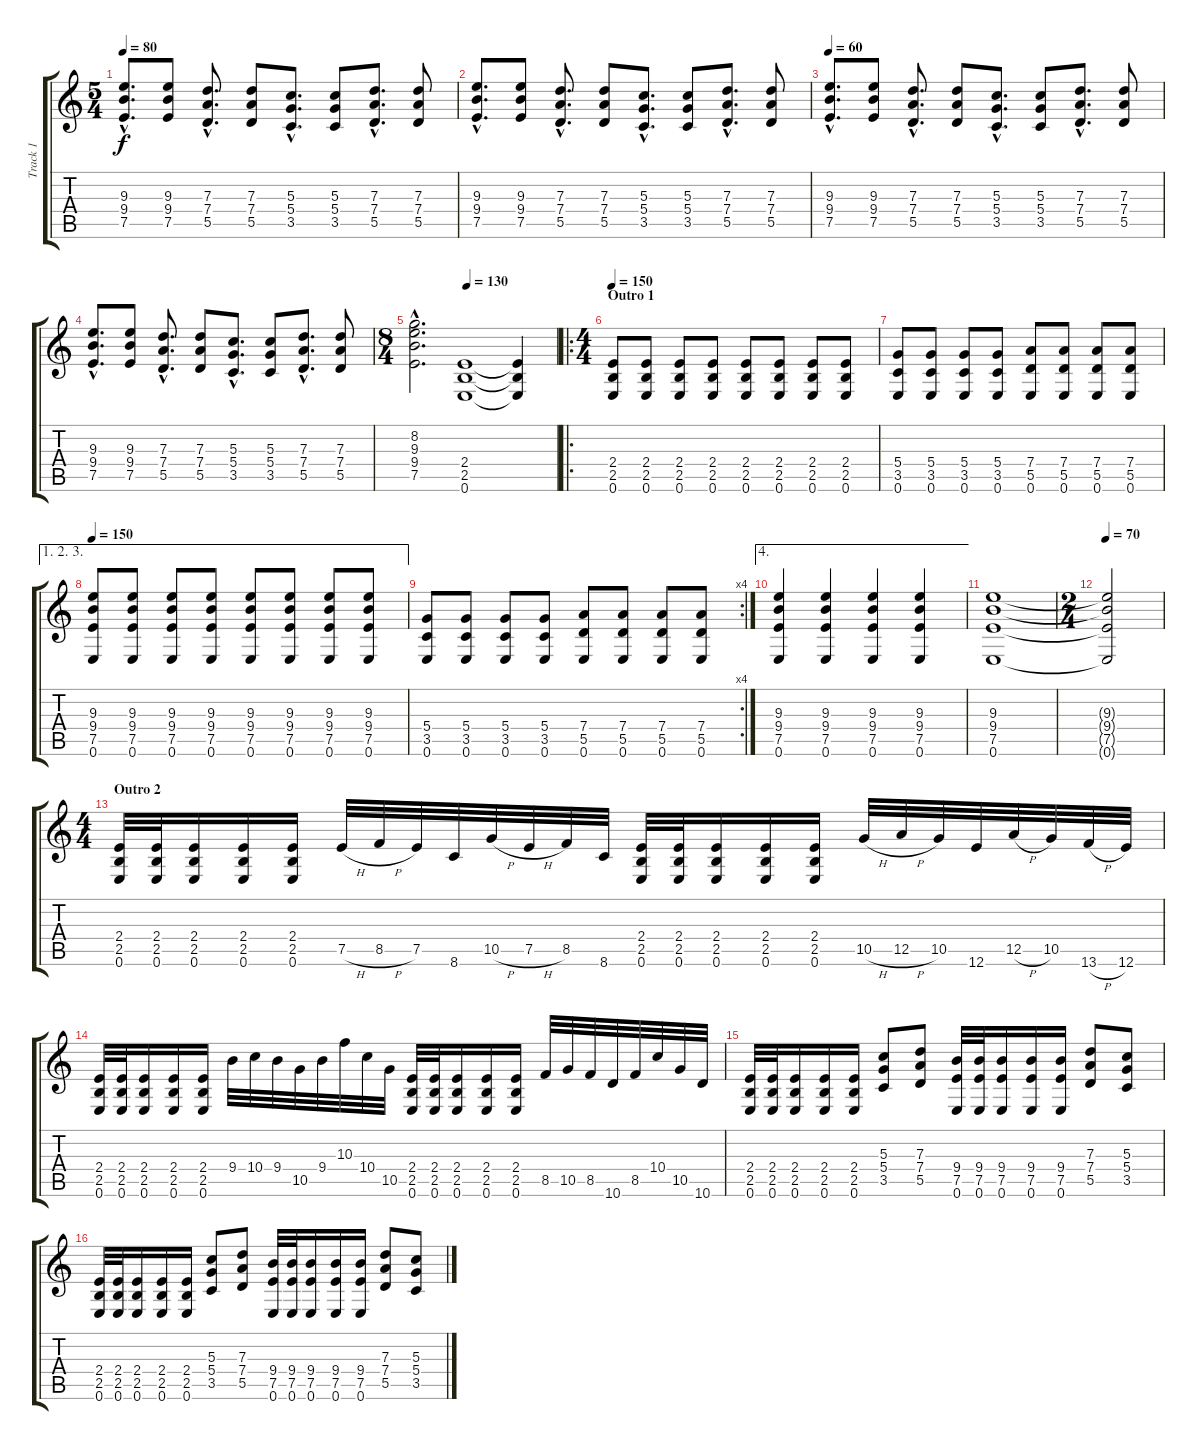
\track ("Track 1" "Track 1") {instrument acousticguitarnylon}
\staff {score tabs}
\tuning (E4 B3 G3 D3 A2 E2) {hide}
\ts (5 4)
\tempo 80
\clef g2
\ks c
(9.3{hac} 9.4{hac} 7.5{hac}).8{d dy f volume 8} (9.3 9.4 7.5).8 (7.3{hac} 7.4{hac} 5.5{hac}).8{d} (7.3 7.4 5.5).8 (5.3{hac} 5.4{hac} 3.5{hac}).8{d} (5.3 5.4 3.5).8 (7.3{hac} 7.4{hac} 5.5{hac}).8{d} (7.3 7.4 5.5).8 |
(9.3{hac} 9.4{hac} 7.5{hac}).8{d} (9.3 9.4 7.5).8 (7.3{hac} 7.4{hac} 5.5{hac}).8{d} (7.3 7.4 5.5).8 (5.3{hac} 5.4{hac} 3.5{hac}).8{d} (5.3 5.4 3.5).8 (7.3{hac} 7.4{hac} 5.5{hac}).8{d} (7.3 7.4 5.5).8 |
\tempo 60
(9.3{hac} 9.4{hac} 7.5{hac}).8{d volume 0} (9.3 9.4 7.5).8 (7.3{hac} 7.4{hac} 5.5{hac}).8{d} (7.3 7.4 5.5).8 (5.3{hac} 5.4{hac} 3.5{hac}).8{d} (5.3 5.4 3.5).8 (7.3{hac} 7.4{hac} 5.5{hac}).8{d} (7.3 7.4 5.5).8 |
(9.3{hac} 9.4{hac} 7.5{hac}).8{d} (9.3 9.4 7.5).8 (7.3{hac} 7.4{hac} 5.5{hac}).8{d} (7.3 7.4 5.5).8 (5.3{hac} 5.4{hac} 3.5{hac}).8{d} (5.3 5.4 3.5).8 (7.3{hac} 7.4{hac} 5.5{hac}).8{d} (7.3 7.4 5.5).8 |
\ts (8 4)
\tempo (130 0.375)
(8.2{hac} 9.3{hac} 9.4{hac} 7.5{hac}).2{d volume 0} (2.4 2.5 0.6).1{volume 13 instrument distortionguitar} (2.4{t} 2.5{t} 0.6{t}).4 |
\ro
\ts (4 4)
\section ("" "Outro 1")
\tempo 150
(2.4 2.5 0.6).8{volume 16} (2.4 2.5 0.6).8 (2.4 2.5 0.6).8 (2.4 2.5 0.6).8 (2.4 2.5 0.6).8 (2.4 2.5 0.6).8 (2.4 2.5 0.6).8 (2.4 2.5 0.6).8 |
(5.4 3.5 0.6).8 (5.4 3.5 0.6).8 (5.4 3.5 0.6).8 (5.4 3.5 0.6).8 (7.4 5.5 0.6).8 (7.4 5.5 0.6).8 (7.4 5.5 0.6).8 (7.4 5.5 0.6).8 |
\ae (1 2 3)
\tempo 150
(9.3 9.4 7.5 0.6).8 (9.3 9.4 7.5 0.6).8 (9.3 9.4 7.5 0.6).8 (9.3 9.4 7.5 0.6).8 (9.3 9.4 7.5 0.6).8 (9.3 9.4 7.5 0.6).8 (9.3 9.4 7.5 0.6).8 (9.3 9.4 7.5 0.6).8 |
\rc 4
(5.4 3.5 0.6).8 (5.4 3.5 0.6).8 (5.4 3.5 0.6).8 (5.4 3.5 0.6).8 (7.4 5.5 0.6).8 (7.4 5.5 0.6).8 (7.4 5.5 0.6).8 (7.4 5.5 0.6).8 |
\ae 4
(9.3 9.4 7.5 0.6).4 (9.3 9.4 7.5 0.6).4 (9.3 9.4 7.5 0.6).4 (9.3 9.4 7.5 0.6).4 |
(9.3 9.4 7.5 0.6).1 |
\ts (2 4)
\tempo 70
(9.3{t} 9.4{t} 7.5{t} 0.6{t}).2 |
\ts (4 4)
\section ("" "Outro 2")
(2.4 2.5 0.6).32{volume 16} (2.4 2.5 0.6).32 (2.4 2.5 0.6).16 (2.4 2.5 0.6).16 (2.4 2.5 0.6).16 7.5{h}.32 8.5{h}.32 7.5.32 8.6.32 10.5{h}.32 7.5{h}.32 8.5.32 8.6.32 (2.4 2.5 0.6).32 (2.4 2.5 0.6).32 (2.4 2.5 0.6).16 (2.4 2.5 0.6).16 (2.4 2.5 0.6).16 10.5{h}.32 12.5{h}.32 10.5.32 12.6.32 12.5{h}.32 10.5.32 13.6{h}.32 12.6.32 |
(2.4 2.5 0.6).32 (2.4 2.5 0.6).32 (2.4 2.5 0.6).16 (2.4 2.5 0.6).16 (2.4 2.5 0.6).16 9.4.32 10.4.32 9.4.32 10.5.32 9.4.32 10.3.32 10.4.32 10.5.32 (2.4 2.5 0.6).32 (2.4 2.5 0.6).32 (2.4 2.5 0.6).16 (2.4 2.5 0.6).16 (2.4 2.5 0.6).16 8.5.32 10.5.32 8.5.32 10.6.32 8.5.32 10.4.32 10.5.32 10.6.32 |
(2.4 2.5 0.6).32 (2.4 2.5 0.6).32 (2.4 2.5 0.6).16 (2.4 2.5 0.6).16 (2.4 2.5 0.6).16 (5.3 5.4 3.5).8 (7.3 7.4 5.5).8 (9.4 7.5 0.6).32 (9.4 7.5 0.6).32 (9.4 7.5 0.6).16 (9.4 7.5 0.6).16 (9.4 7.5 0.6).16 (7.3 7.4 5.5).8 (5.3 5.4 3.5).8 |
(2.4 2.5 0.6).32 (2.4 2.5 0.6).32 (2.4 2.5 0.6).16 (2.4 2.5 0.6).16 (2.4 2.5 0.6).16 (5.3 5.4 3.5).8 (7.3 7.4 5.5).8 (9.4 7.5 0.6).32 (9.4 7.5 0.6).32 (9.4 7.5 0.6).16 (9.4 7.5 0.6).16 (9.4 7.5 0.6).16 (7.3 7.4 5.5).8 (5.3 5.4 3.5).8
